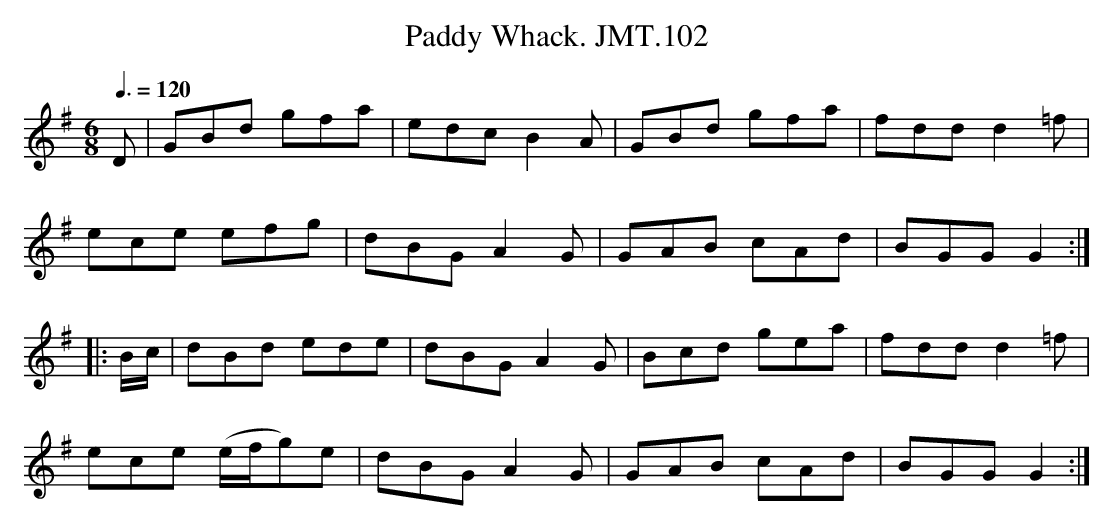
X:1
T:Paddy Whack. JMT.102
M:6/8
L:1/8
Q:3/8=120
K:G
D|GBd gfa|edc B2A|GBd gfa|fddd2=f|
ece efg|dBGA2G|GAB cAd|BGGG2:|
|:B/c/|dBd ede|dBGA2G|Bcd gea|fddd2=f|
ece (e/f/g)e|dBGA2G|GAB cAd|BGGG2:|
